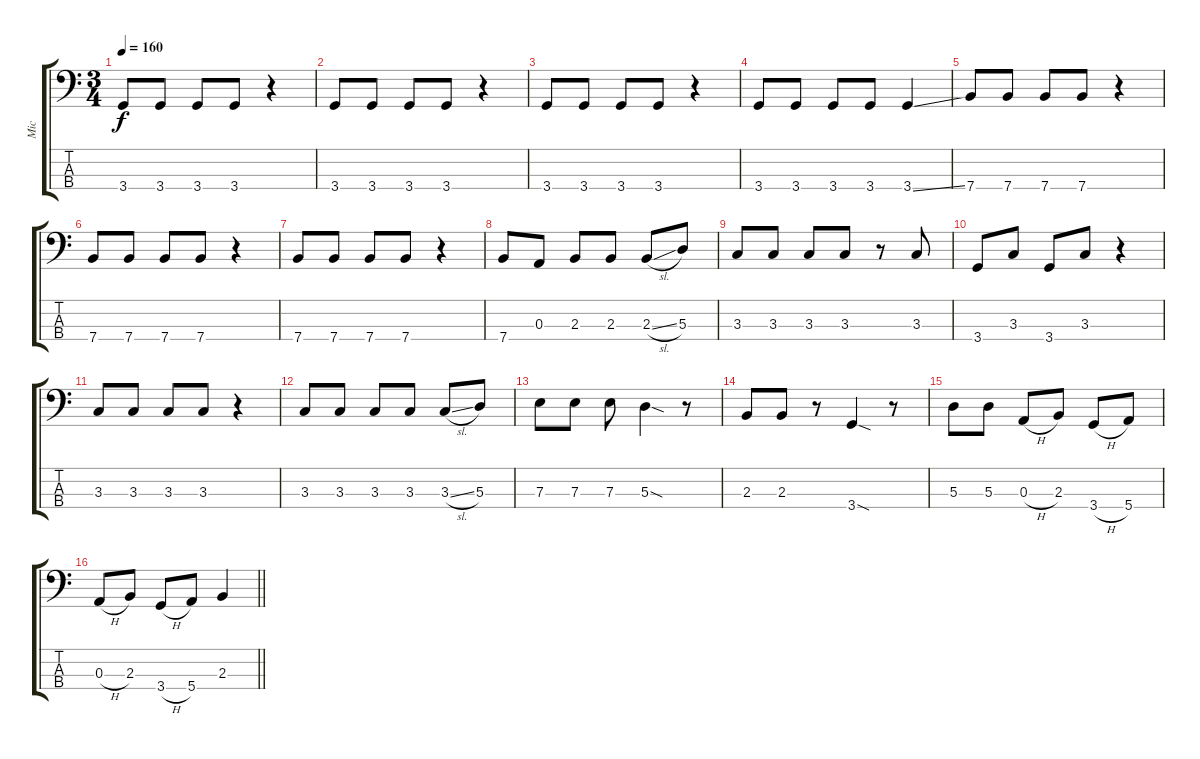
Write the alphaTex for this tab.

\track ("Mic" "Mic") {instrument electricbassfinger}
\staff {score tabs}
\tuning (G2 D2 A1 E1) {hide}
\ts (3 4)
\tempo 160
\clef f4
\ks c
3.4.8{dy f} 3.4.8 3.4.8 3.4.8 r.4 |
3.4.8 3.4.8 3.4.8 3.4.8 r.4 |
3.4.8 3.4.8 3.4.8 3.4.8 r.4 |
3.4.8 3.4.8 3.4.8 3.4.8 3.4{ss}.4 |
7.4.8 7.4.8 7.4.8 7.4.8 r.4 |
7.4.8 7.4.8 7.4.8 7.4.8 r.4 |
7.4.8 7.4.8 7.4.8 7.4.8 r.4 |
7.4.8 0.3.8 2.3.8 2.3.8 2.3{sl}.8 5.3.8 |
3.3.8 3.3.8 3.3.8 3.3.8 r.8 3.3.8 |
3.4.8 3.3.8 3.4.8 3.3.8 r.4 |
3.3.8 3.3.8 3.3.8 3.3.8 r.4 |
3.3.8 3.3.8 3.3.8 3.3.8 3.3{sl}.8 5.3.8 |
7.3.8 7.3.8 7.3.8 5.3{sod}.4 r.8 |
2.3.8 2.3.8 r.8 3.4{sod}.4 r.8 |
5.3.8 5.3.8 0.3{h}.8 2.3.8 3.4{h}.8 5.4.8 |
\barLineRight lightlight
0.3{h}.8 2.3.8 3.4{h}.8 5.4.8 2.3.4
